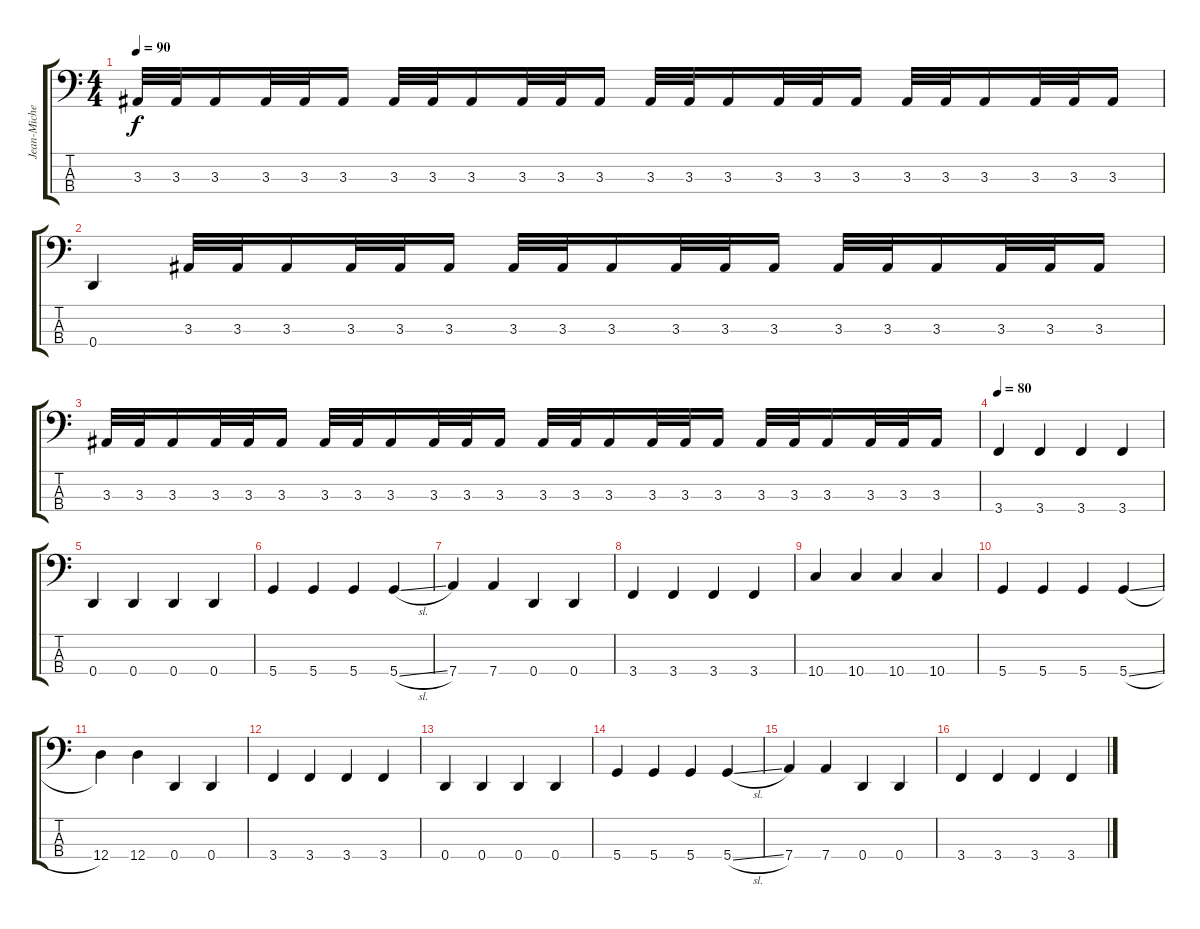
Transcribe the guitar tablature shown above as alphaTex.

\track ("Jean-Michel Labadie" "Jean-Miche") {instrument electricbasspick}
\staff {score tabs}
\tuning (F2 C2 G1 D1) {hide}
\ts (4 4)
\tempo 90
\clef f4
\ks c
3.3.32{dy f} 3.3.32 3.3.16 3.3.32 3.3.32 3.3.16 3.3.32 3.3.32 3.3.16 3.3.32 3.3.32 3.3.16 3.3.32 3.3.32 3.3.16 3.3.32 3.3.32 3.3.16 3.3.32 3.3.32 3.3.16 3.3.32 3.3.32 3.3.16 |
0.4.4 3.3.32 3.3.32 3.3.16 3.3.32 3.3.32 3.3.16 3.3.32 3.3.32 3.3.16 3.3.32 3.3.32 3.3.16 3.3.32 3.3.32 3.3.16 3.3.32 3.3.32 3.3.16 |
3.3.32 3.3.32 3.3.16 3.3.32 3.3.32 3.3.16 3.3.32 3.3.32 3.3.16 3.3.32 3.3.32 3.3.16 3.3.32 3.3.32 3.3.16 3.3.32 3.3.32 3.3.16 3.3.32 3.3.32 3.3.16 3.3.32 3.3.32 3.3.16 |
\tempo 80
3.4.4 3.4.4 3.4.4 3.4.4 |
0.4.4 0.4.4 0.4.4 0.4.4 |
5.4.4 5.4.4 5.4.4 5.4{sl}.4 |
7.4.4 7.4.4 0.4.4 0.4.4 |
3.4.4 3.4.4 3.4.4 3.4.4 |
10.4.4 10.4.4 10.4.4 10.4.4 |
5.4.4 5.4.4 5.4.4 5.4{sl}.4 |
12.4.4 12.4.4 0.4.4 0.4.4 |
3.4.4 3.4.4 3.4.4 3.4.4 |
0.4.4 0.4.4 0.4.4 0.4.4 |
5.4.4 5.4.4 5.4.4 5.4{sl}.4 |
7.4.4 7.4.4 0.4.4 0.4.4 |
3.4.4 3.4.4 3.4.4 3.4.4
